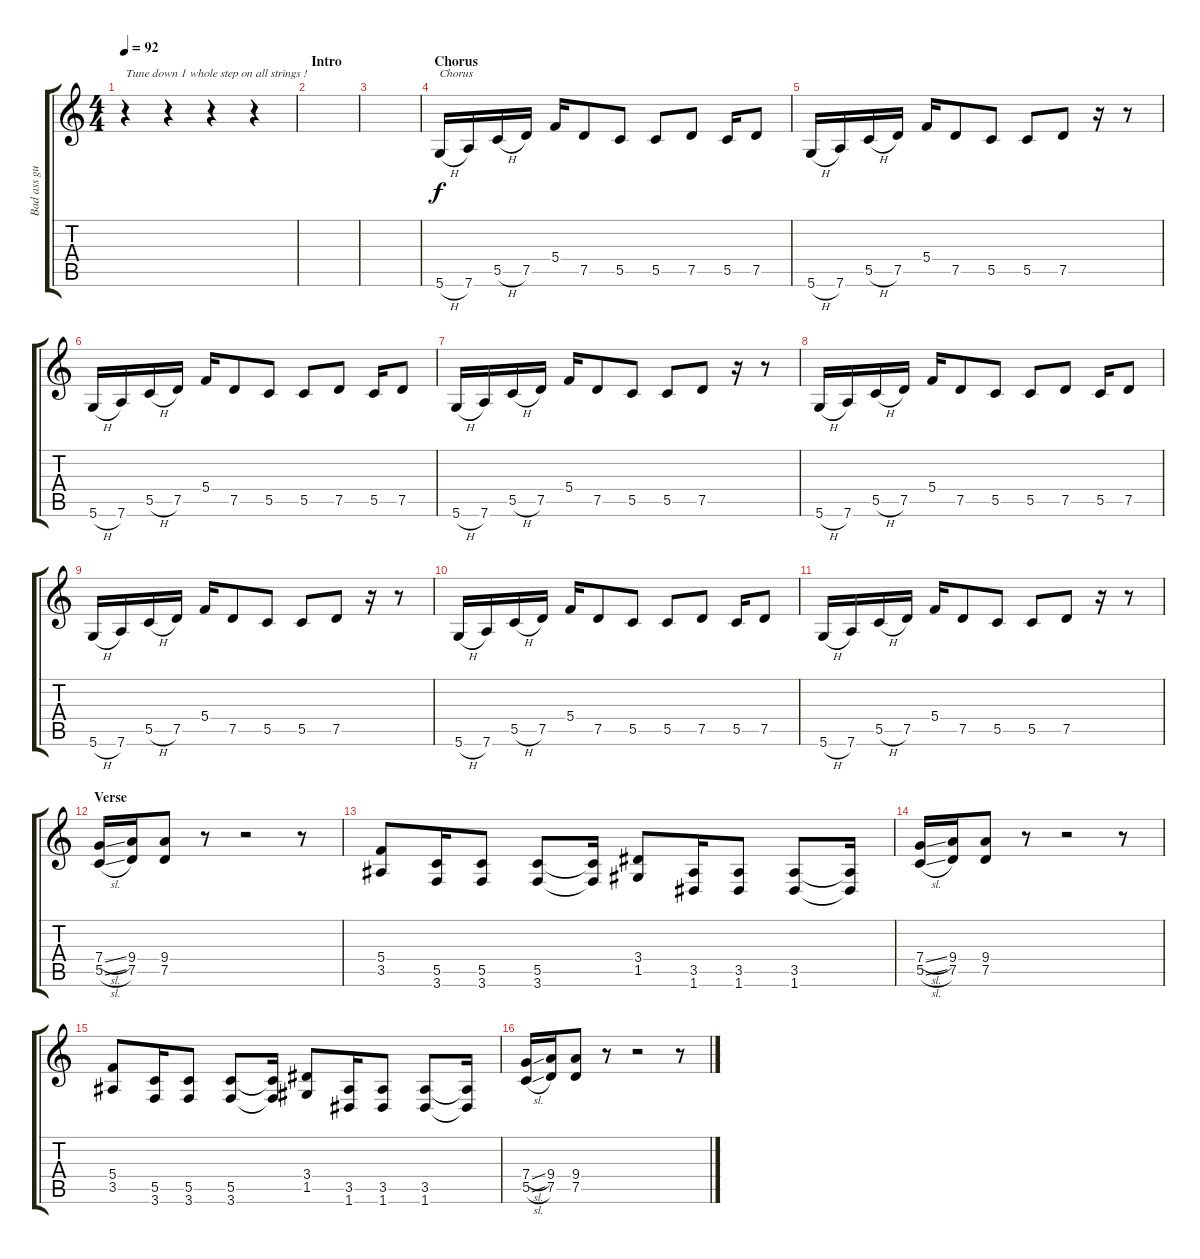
\track ("Bad ass guitar 2" "Bad ass gu") {instrument distortionguitar}
\staff {score tabs}
\tuning (D4 A3 F3 C3 G2 D2) {hide}
\ts (4 4)
\tempo 92
\clef g2
\ks c
r.4{txt "Tune down 1 whole step on all strings !" dy f instrument distortionguitar} r.4 r.4 r.4 |
\section ("" "Intro")
|
|
\section ("" "Chorus")
5.6{h}.16{txt "Chorus"} 7.6.16 5.5{h}.16 7.5.16 5.4.16 7.5.8 5.5.8 5.5.8 7.5.8 5.5.16 7.5.8 |
5.6{h}.16 7.6.16 5.5{h}.16 7.5.16 5.4.16 7.5.8 5.5.8 5.5.8 7.5.8 r.16 r.8 |
5.6{h}.16 7.6.16 5.5{h}.16 7.5.16 5.4.16 7.5.8 5.5.8 5.5.8 7.5.8 5.5.16 7.5.8 |
5.6{h}.16 7.6.16 5.5{h}.16 7.5.16 5.4.16 7.5.8 5.5.8 5.5.8 7.5.8 r.16 r.8 |
5.6{h}.16 7.6.16 5.5{h}.16 7.5.16 5.4.16 7.5.8 5.5.8 5.5.8 7.5.8 5.5.16 7.5.8 |
5.6{h}.16 7.6.16 5.5{h}.16 7.5.16 5.4.16 7.5.8 5.5.8 5.5.8 7.5.8 r.16 r.8 |
5.6{h}.16 7.6.16 5.5{h}.16 7.5.16 5.4.16 7.5.8 5.5.8 5.5.8 7.5.8 5.5.16 7.5.8 |
5.6{h}.16 7.6.16 5.5{h}.16 7.5.16 5.4.16 7.5.8 5.5.8 5.5.8 7.5.8 r.16 r.8 |
\section ("" "Verse")
(7.4{sl} 5.5{sl}).16 (9.4 7.5).16 (9.4 7.5).8 r.8 r.2 r.8 |
(5.4 3.5).8 (5.5 3.6).16 (5.5 3.6).8 (5.5 3.6).8 (5.5{t} 3.6{t}).16 (3.4 1.5).8 (3.5 1.6).16 (3.5 1.6).8 (3.5 1.6).8 (3.5{t} 1.6{t}).16 |
(7.4{sl} 5.5{sl}).16 (9.4 7.5).16 (9.4 7.5).8 r.8 r.2 r.8 |
(5.4 3.5).8 (5.5 3.6).16 (5.5 3.6).8 (5.5 3.6).8 (5.5{t} 3.6{t}).16 (3.4 1.5).8 (3.5 1.6).16 (3.5 1.6).8 (3.5 1.6).8 (3.5{t} 1.6{t}).16 |
(7.4{sl} 5.5{sl}).16 (9.4 7.5).16 (9.4 7.5).8 r.8 r.2 r.8
